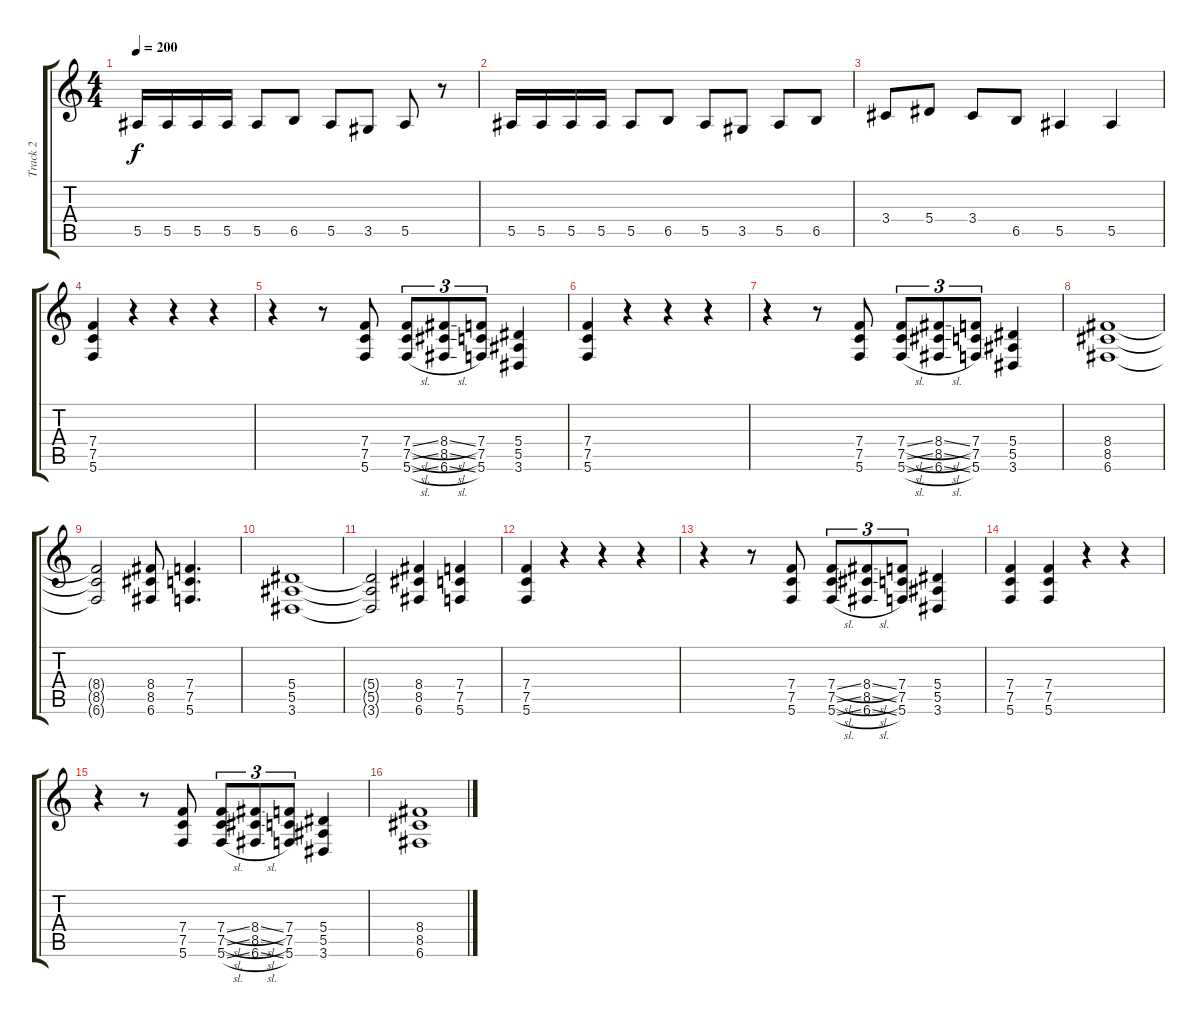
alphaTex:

\track ("Track 2" "Track 2") {instrument distortionguitar}
\staff {score tabs}
\tuning (C4 G3 Eb3 Bb2 F2 C2) {hide}
\ts (4 4)
\tempo 200
\clef g2
\ks c
5.5.16{dy f} 5.5.16 5.5.16 5.5.16 5.5.8 6.5.8 5.5.8 3.5.8 5.5.8 r.8 |
5.5.16 5.5.16 5.5.16 5.5.16 5.5.8 6.5.8 5.5.8 3.5.8 5.5.8 6.5.8 |
3.4.8 5.4.8 3.4.8 6.5.8 5.5.4 5.5.4 |
(7.4 7.5 5.6).4 r.4 r.4 r.4 |
r.4 r.8 (7.4 7.5 5.6).8 (7.4{sl} 7.5{sl} 5.6{sl}).8{tu (3 2)} (8.4{sl} 8.5{sl} 6.6{sl}).8{tu (3 2)} (7.4 7.5 5.6).8{tu (3 2)} (5.4 5.5 3.6).4 |
(7.4 7.5 5.6).4 r.4 r.4 r.4 |
r.4 r.8 (7.4 7.5 5.6).8 (7.4{sl} 7.5{sl} 5.6{sl}).8{tu (3 2)} (8.4{sl} 8.5{sl} 6.6{sl}).8{tu (3 2)} (7.4 7.5 5.6).8{tu (3 2)} (5.4 5.5 3.6).4 |
(8.4 8.5 6.6).1 |
(8.4{t} 8.5{t} 6.6{t}).2 (8.4 8.5 6.6).8 (7.4 7.5 5.6).4{d} |
(5.4 5.5 3.6).1 |
(5.4{t} 5.5{t} 3.6{t}).2 (8.4 8.5 6.6).4 (7.4 7.5 5.6).4 |
(7.4 7.5 5.6).4 r.4 r.4 r.4 |
r.4 r.8 (7.4 7.5 5.6).8 (7.4{sl} 7.5{sl} 5.6{sl}).8{tu (3 2)} (8.4{sl} 8.5{sl} 6.6{sl}).8{tu (3 2)} (7.4 7.5 5.6).8{tu (3 2)} (5.4 5.5 3.6).4 |
(7.4 7.5 5.6).4 (7.4 7.5 5.6).4 r.4 r.4 |
r.4 r.8 (7.4 7.5 5.6).8 (7.4{sl} 7.5{sl} 5.6{sl}).8{tu (3 2)} (8.4{sl} 8.5{sl} 6.6{sl}).8{tu (3 2)} (7.4 7.5 5.6).8{tu (3 2)} (5.4 5.5 3.6).4 |
(8.4 8.5 6.6).1
